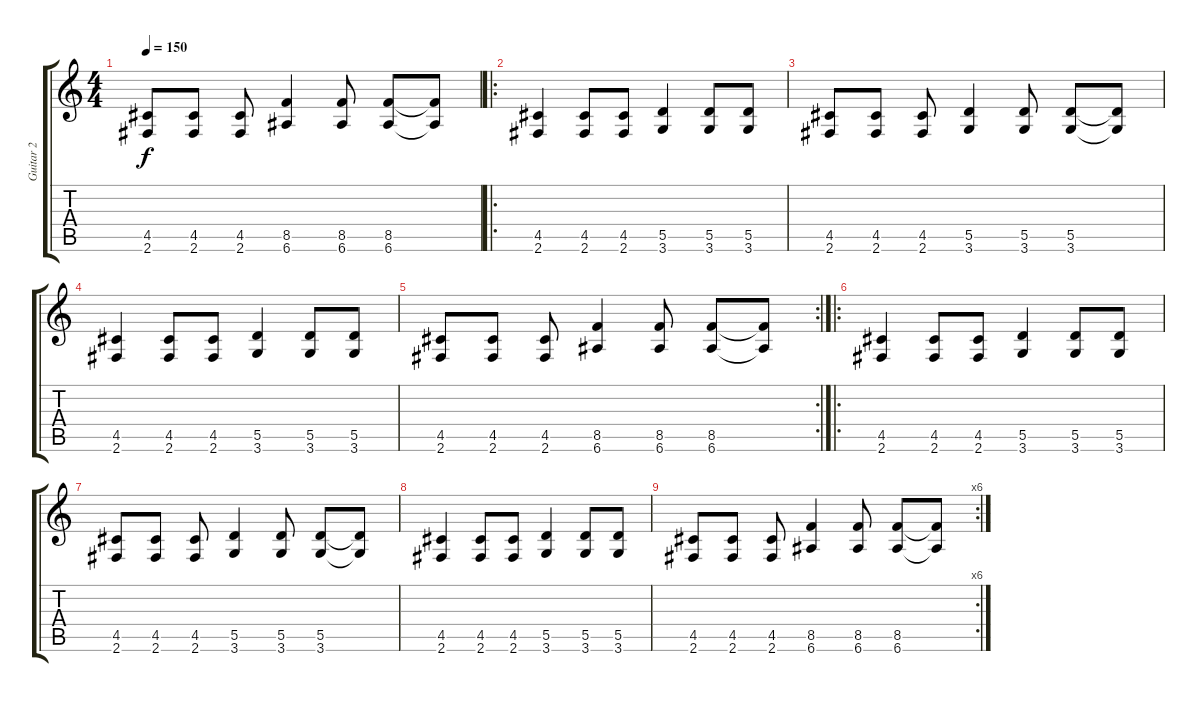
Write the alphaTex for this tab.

\track ("Guitar 2" "Guitar 2") {instrument distortionguitar}
\staff {score tabs}
\tuning (E4 B3 G3 D3 A2 E2) {hide}
\ts (4 4)
\tempo 150
\clef g2
\ks c
(4.5 2.6).8{dy f} (4.5 2.6).8 (4.5 2.6).8 (8.5 6.6).4 (8.5 6.6).8 (8.5 6.6).8 (8.5{t} 6.6{t}).8 |
\ro
(4.5 2.6).4 (4.5 2.6).8 (4.5 2.6).8 (5.5 3.6).4 (5.5 3.6).8 (5.5 3.6).8 |
(4.5 2.6).8 (4.5 2.6).8 (4.5 2.6).8 (5.5 3.6).4 (5.5 3.6).8 (5.5 3.6).8 (5.5{t} 3.6{t}).8 |
(4.5 2.6).4 (4.5 2.6).8 (4.5 2.6).8 (5.5 3.6).4 (5.5 3.6).8 (5.5 3.6).8 |
\rc 2
(4.5 2.6).8 (4.5 2.6).8 (4.5 2.6).8 (8.5 6.6).4 (8.5 6.6).8 (8.5 6.6).8 (8.5{t} 6.6{t}).8 |
\ro
(4.5 2.6).4 (4.5 2.6).8 (4.5 2.6).8 (5.5 3.6).4 (5.5 3.6).8 (5.5 3.6).8 |
(4.5 2.6).8 (4.5 2.6).8 (4.5 2.6).8 (5.5 3.6).4 (5.5 3.6).8 (5.5 3.6).8 (5.5{t} 3.6{t}).8 |
(4.5 2.6).4 (4.5 2.6).8 (4.5 2.6).8 (5.5 3.6).4 (5.5 3.6).8 (5.5 3.6).8 |
\rc 6
(4.5 2.6).8 (4.5 2.6).8 (4.5 2.6).8 (8.5 6.6).4 (8.5 6.6).8 (8.5 6.6).8 (8.5{t} 6.6{t}).8
